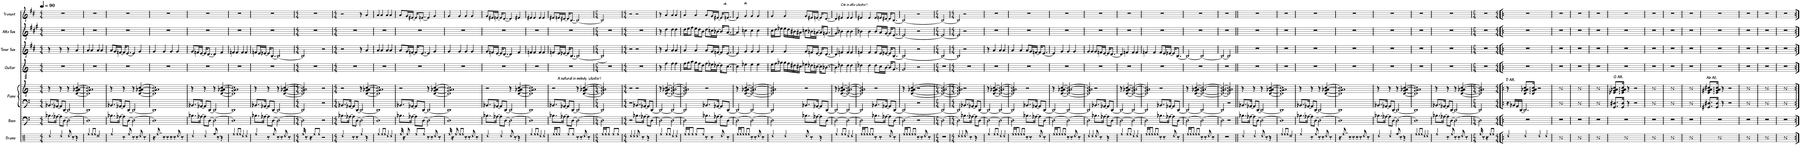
**kern	**kern	**kern	**kern	**kern	**kern	**kern	**kern
*part7	*part6	*part5	*part5	*part4	*part3	*part2	*part1
*staff8	*staff7	*staff6	*staff5	*staff4	*staff3	*staff2	*staff1
*I"Drums	*I"Bass	*I"Piano	*	*I"Guitar	*I"Tenor Sax	*I"Alto Sax	*I"Trumpet
*I'Drums	*I'Bass	*I'Piano	*	*I'Gtr.	*I'Tenor	*I'Alto	*I'Tpt.
*	*	*	*	*	*	*	*stria5
*clefX	*clefF4	*clefF4	*clefG2	*clefGv2	*clefG2	*clefG2	*clefG2
*	*Trd7c12	*	*	*	*Trd8c14	*Trd5c9	*Trd1c2
*k[]	*k[]	*k[]	*k[]	*k[]	*k[f#c#]	*k[f#c#g#]	*k[f#c#]
*M4/4	*M4/4	*M4/4	*M4/4	*M4/4	*M4/4	*M4/4	*M4/4
*MM90	*MM90	*MM90	*MM90	*MM90	*MM90	*MM90	*MM90
=1	=1	=1	=1	=1	=1	=1	=1
4Rdd/	8.B-X\L	8.BB-X/L	4r	1r	4r	1r	1r
.	[16A-X\Jk	[16AA-X/Jk	.	.	.	.	.
4Rdd/	8A-\L]	8AA-/L]	4r	.	4r	.	.
.	[8D\J	[8DD/J	.	.	.	.	.
8Rdd/	2D\_	2DD/_	4r	.	4r	.	.
8r	.	.	.	.	.	.	.
4r	.	.	[4d/ [4g/ [4a-X/ [4cc/	.	4a/	.	.
=2	=2	=2	=2	=2	=2	=2	=2
4Rff/	1D]	1DD]	1d] 1g] 1a-] 1cc]	1r	4a/	1r	1r
8Rff/L	.	.	.	.	4a/	.	.
8Rff/J	.	.	.	.	.	.	.
2Rdd/	.	.	.	.	4a/	.	.
.	.	.	.	.	4a/	.	.
=3	=3	=3	=3	=3	=3	=3	=3
4Rff/	8.B-X\L	8.BB-X/L	4r	1r	8a/L	1r	1r
.	.	.	.	.	16g/L	.	.
.	[16A-X\Jk	[16AA-X/Jk	.	.	[16fn/JJ	.	.
8r	8A-\L]	8AA-/L]	4r	.	16f/KL]	.	.
.	.	.	.	.	[8.e/J	.	.
8Rff/	[8D\J	[8DD/J	.	.	.	.	.
8r	2D\_	2DD/_	4r	.	4e/]	.	.
8r	.	.	.	.	.	.	.
8Rdd/	.	.	[4d/ [4g/ [4a-X/ [4cc/	.	4g/	.	.
8r	.	.	.	.	.	.	.
=4	=4	=4	=4	=4	=4	=4	=4
16r	1D]	1DD]	1d] 1g] 1a-] 1cc]	1r	4g/	1r	1r
8.Rff/	.	.	.	.	.	.	.
8r	.	.	.	.	4g/	.	.
8r	.	.	.	.	.	.	.
8r	.	.	.	.	4g/	.	.
8r	.	.	.	.	.	.	.
8Rdd/	.	.	.	.	4g/	.	.
8r	.	.	.	.	.	.	.
=5	=5	=5	=5	=5	=5	=5	=5
4Rdd/	8.B-X\L	8.BB-X/L	4r	1r	8g/L	1r	1r
.	.	.	.	.	16fn/L	.	.
.	[16A-X\Jk	[16AA-X/Jk	.	.	[16e/JJ	.	.
4Rdd/	8A-\L]	8AA-/L]	4r	.	16e/KL]	.	.
.	.	.	.	.	[8.d/J	.	.
.	[8D\J	[8DD/J	.	.	.	.	.
!LO:N:head=diamond	!	!	!	!	!	!	!
8Rff/	2D\_	2DD/_	4r	.	4d/]	.	.
8r	.	.	.	.	.	.	.
4r	.	.	[4d/ [4g/ [4a-X/ [4cc/	.	4f/	.	.
=6	=6	=6	=6	=6	=6	=6	=6
4Rff/	1D]	1DD]	1d] 1g] 1a-] 1cc]	1r	4fn/	1r	1r
8Rff/L	.	.	.	.	4f/	.	.
8Rff/J	.	.	.	.	.	.	.
4Rdd/	.	.	.	.	4f/	.	.
4Rdd/	.	.	.	.	4f/	.	.
=7	=7	=7	=7	=7	=7	=7	=7
4Rff/	8.B-X\L	8.BB-X/L	4r	1r	8fn/L	1r	1r
.	.	.	.	.	16e/L	.	.
.	[16A-X\Jk	[16AA-X/Jk	.	.	[16e-X/JJ	.	.
8r	8A-\L]	8AA-/L]	4r	.	16e-/KL]	.	.
.	.	.	.	.	[8.B/J	.	.
8Rff/	[8D\J	[8DD/J	.	.	.	.	.
8r	2D\_	2DD/_	4r	.	2B/_	.	.
8r	.	.	.	.	.	.	.
8Rdd/	.	.	[4d/ [4g/ [4a-X/ [4cc/	.	.	.	.
8r	.	.	.	.	.	.	.
=8	=8	=8	=8	=8	=8	=8	=8
*M4/4	*M4/4	*M4/4	*M4/4	*M4/4	*M4/4	*M4/4	*M4/4
16Rff/	2D\]	2DD/]	2d/] 2g/] 2a-/] 2cc/]	1r	2B/]	1r	1r
8r	.	.	.	.	.	.	.
16r	.	.	.	.	.	.	.
8Rff/L	.	.	.	.	.	.	.
8Rff/J	.	.	.	.	.	.	.
2r	2r	2r	2r	.	2r	.	.
=9	=9	=9	=9	=9	=9	=9	=9
*M4/4	*M4/4	*M4/4	*M4/4	*M4/4	*M4/4	*M4/4	*M4/4
4Rdd/	8.B-X\L	8.BB-X/L	2r	1r	2r	1r	2r
.	[16A-X\Jk	[16AA-X/Jk	.	.	.	.	.
8r	8A-\L]	8AA-/L]	.	.	.	.	.
8r	[8D\J	[8DD/J	.	.	.	.	.
4Rff/	2D\_	2DD/_	4r	.	4r	.	4r
4r	.	.	[4d/ [4g/ [4a-X/ [4cc/	.	4a/	.	4a/
=10	=10	=10	=10	=10	=10	=10	=10
4Rff/	1D]	1DD]	1d] 1g] 1a-] 1cc]	1r	4a/	1r	4a/
8Rff/L	.	.	.	.	4a/	.	4a/
8Rff/J	.	.	.	.	.	.	.
4Rdd/	.	.	.	.	4a/	.	4a/
4Rdd/	.	.	.	.	4a/	.	4a/
=11	=11	=11	=11	=11	=11	=11	=11
16Rff/	8.B-X\L	8.BB-X/L	2r	1r	8a/L	1r	8a/L
16r	.	.	.	.	.	.	.
8Rff/	.	.	.	.	16g/L	.	16g/L
.	[16A-X\Jk	[16AA-X/Jk	.	.	[16fn/JJ	.	[16e#X/JJ
8Rff/L	8A-\L]	8AA-/L]	.	.	16f/KL]	.	16e#/KL]
.	.	.	.	.	[8.e/J	.	[8.en/J
8Rff/J	[8D\J	[8DD/J	.	.	.	.	.
8r	2D\_	2DD/_	4r	.	4e/]	.	4e/]
8r	.	.	.	.	.	.	.
8Rdd/	.	.	[4d/ [4g/ [4a-X/ [4cc/	.	4g/	.	4g/
8r	.	.	.	.	.	.	.
=12	=12	=12	=12	=12	=12	=12	=12
16Rff/	1D]	1DD]	1d] 1g] 1a-] 1cc]	1r	4g/	1r	4g/
16r	.	.	.	.	.	.	.
8Rff/	.	.	.	.	.	.	.
8Rff/L	.	.	.	.	4g/	.	4g/
8Rff/J	.	.	.	.	.	.	.
8r	.	.	.	.	4g/	.	4g/
8r	.	.	.	.	.	.	.
8Rdd/	.	.	.	.	4g/	.	4g/
8r	.	.	.	.	.	.	.
=13	=13	=13	=13	=13	=13	=13	=13
4Rdd/	8.B-X\L	8.BB-X/L	2r	1r	8g/L	1r	8g/L
.	.	.	.	.	16fn/L	.	16e#X/L
.	[16A-X\Jk	[16AA-X/Jk	.	.	[16e/JJ	.	[16en/JJ
4Rdd/	8A-\L]	8AA-/L]	.	.	16e/KL]	.	16e/KL]
.	.	.	.	.	[8.d/J	.	[8.d/J
.	[8D\J	[8DD/J	.	.	.	.	.
8Rdd/	2D\_	2DD/_	4r	.	4d/]	.	4d/]
8r	.	.	.	.	.	.	.
4r	.	.	[4d/ [4g/ [4a-X/ [4cc/	.	4f/	.	4e#X/
=14	=14	=14	=14	=14	=14	=14	=14
4Rff/	1D]	1DD]	1d] 1g] 1a-] 1cc]	1r	4fn/	1r	4e#X/
8Rff/L	.	.	.	.	4f/	.	4e#/
8Rff/J	.	.	.	.	.	.	.
4Rdd/	.	.	.	.	4f/	.	4e#/
4Rdd/	.	.	.	.	4f/	.	4e#/
=15	=15	=15	=15	=15	=15	=15	=15
16Rff/LL	8.B-X\L	8.BB-X/L	2r	1r	8fn/L	1r	8e#X/L
16Rff/J	.	.	.	.	.	.	.
8Rff/J	.	.	.	.	16e/L	.	16en/L
.	[16A-X\Jk	[16AA-X/Jk	.	.	[16e-X/JJ	.	[16d#X/JJ
8Rff/L	8A-\L]	8AA-/L]	.	.	16e-/KL]	.	16d#/KL]
.	.	.	.	.	[8.B/J	.	[8.B/J
8Rff/J	[8D\J	[8DD/J	.	.	.	.	.
8r	2D\_	2DD/_	4r	.	2B/_	.	2B/_
8r	.	.	.	.	.	.	.
!	!	!	!LO:TX:a:t=A natural in melody  (cluster)	!	!	!	!
8Rdd/	.	.	[4d/ [4g/ [4a-X/ [4cc/	.	.	.	.
8r	.	.	.	.	.	.	.
=16	=16	=16	=16	=16	=16	=16	=16
*M2/4	*M2/4	*M2/4	*M2/4	*M2/4	*M2/4	*M2/4	*M2/4
16Rff/LL	2D\]	2DD/]	2d/] 2g/] 2a-/] 2cc/]	2r	2B/]	2r	2B/]
16Rff/J	.	.	.	.	.	.	.
8Rff/J	.	.	.	.	.	.	.
8Rff/L	.	.	.	.	.	.	.
8Rff/J	.	.	.	.	.	.	.
=17	=17	=17	=17	=17	=17	=17	=17
*M4/4	*M4/4	*M4/4	*M4/4	*M4/4	*M4/4	*M4/4	*M4/4
4Rdd/	2r	2r	2r	1r	2r	1r	2r
4Rdd/	.	.	.	.	.	.	.
8Rdd/	8.B-X\L	8.BB-X/L	2r	.	2r	.	2r
8r	.	.	.	.	.	.	.
.	[16A-X\Jk	[16AA-X/Jk	.	.	.	.	.
4r	8A-\L]	8AA-/L]	.	.	.	.	.
.	[8D\J	[8DD/J	.	.	.	.	.
=18	=18	=18	=18	=18	=18	=18	=18
4Rff/	2D\_	2DD/_	4r	4r	4r	4r	4r
8Rff/L	.	.	[4d/ [4g/ [4a-X/ [4cc/	4f\	4a/	4dd\	4a/
8Rff/J	.	.	.	.	.	.	.
4Rdd/	2D\_	2DD/_	2d/_ 2g/_ 2a-/_ 2cc/_	4f\	4a/	4dd\	4a/
4Rdd/	.	.	.	4f\	4a/	4dd\	4a/
=19	=19	=19	=19	=19	=19	=19	=19
16Rff/LL	2D\]	2DD/]	2d/] 2g/] 2a-/] 2cc/]	16f\LL	4a/	16dd\LL	4a/
16Rff/J	.	.	.	16g\J	.	16ee\J	.
8Rff/J	.	.	.	8a\J	.	8ff#\J	.
8Rff/L	.	.	.	16g\LL	4a/	16ee\LL	4a/
.	.	.	.	16f\J	.	16dd\J	.
8Rff/J	.	.	.	8d\J	.	8b\J	.
8r	8.B-X\L	8.BB-X/L	2r	8f\L	8a/L	8dd\L	8a/L
8r	.	.	.	16e-X\L	16g/L	16ccn\L	16g/L
.	[16A-X\Jk	[16AA-X/Jk	.	[16d-X\JJ	[16fn/JJ	[16b-X\JJ	[16e#X/JJ
8Rdd/	8A-\L]	8AA-/L]	.	16d-\KL]	16f/KL]	16b-/KL]	16e#/KL]
!	!	!	!	!	!	!	!LO:TX:a:t=ok
.	.	.	.	[8.c\J	[8.e/J	[8.a/J	[8.en/J
8r	[8D\J	[8DD/J	.	.	.	.	.
=20	=20	=20	=20	=20	=20	=20	=20
16Rff/LL	2D\_	2DD/_	4r	4c\]	4e/]	4a/]	4e/]
16Rff/J	.	.	.	.	.	.	.
8Rff/J	.	.	.	.	.	.	.
!	!	!	!	!	!	!	!LO:TX:a:t=ok
8Rff/L	.	.	[4d/ [4g/ [4a-X/ [4cc/	4e-X\	4g/	4ccn\	4g/
8Rff/J	.	.	.	.	.	.	.
8r	2D\_	2DD/_	2d/_ 2g/_ 2a-/_ 2cc/_	4e-\	4g/	4cc\	4g/
8r	.	.	.	.	.	.	.
8Rdd/	.	.	.	4e-\	4g/	4cc\	4g/
8r	.	.	.	.	.	.	.
=21	=21	=21	=21	=21	=21	=21	=21
4Rdd/	2D\]	2DD/]	2d/] 2g/] 2a-/] 2cc/]	16e\LL	4g/	16cc#\LL	4g/
.	.	.	.	16f\J	.	16dd\J	.
.	.	.	.	8g-X\J	.	8ee-X\J	.
4Rdd/	.	.	.	16g-\LL	4g/	16ee-\LL	4g/
.	.	.	.	16f\	.	16dd\	.
.	.	.	.	16d#X\	.	16b#X\	.
.	.	.	.	16c#X\JJ	.	16a#X\JJ	.
8Rdd/	8.B-X\L	8.BB-X/L	2r	8e-X\L	8g/L	8ccn\L	8g/L
8r	.	.	.	16d-X\L	16fn/L	16b-X\L	16e#X/L
.	[16A-X\Jk	[16AA-X/Jk	.	[16cn\JJ	[16e/JJ	[16an\JJ	[16en/JJ
4r	8A-\L]	8AA-/L]	.	16c\KL]	16e/KL]	16a/KL]	16e/KL]
.	.	.	.	[8.B-X\J	[8.d/J	[8.gn/J	[8.d/J
.	[8D\J	[8DD/J	.	.	.	.	.
=22	=22	=22	=22	=22	=22	=22	=22
4Rff/	2D\_	2DD/_	4r	4B-\]	4d/]	4g/]	4d/]
!	!	!	!	!	!	!	!LO:TX:a:t=C# in alto (cluster)
8Rff/L	.	.	[4d/ [4g/ [4a-X/ [4cc/	4d-X\	4fn/	4b-X\	4e#X/
8Rff/J	.	.	.	.	.	.	.
4Rdd/	2D\_	2DD/_	2d/_ 2g/_ 2a-/_ 2cc/_	4d-\	4f/	4b-\	4e#/
4Rdd/	.	.	.	4d-\	4f/	4b-\	4e#/
=23	=23	=23	=23	=23	=23	=23	=23
16Rff/LL	2D\]	2DD/]	2d/] 2g/] 2a-/] 2cc/]	4d-X\	4fn/	4b-X\	4e#X/
16Rff/J	.	.	.	.	.	.	.
8Rff/J	.	.	.	.	.	.	.
8Rff/L	.	.	.	4d-\	4f/	4b-\	4e#/
8Rff/J	.	.	.	.	.	.	.
8r	8.B-X\L	8.BB-X/L	2r	8d-\L	8f/L	8b-/L	8e#/L
8r	.	.	.	16c\L	16e/L	16a/L	16en/L
.	[16A-X\Jk	[16AA-X/Jk	.	[16B\JJ	[16e-X/JJ	[16g#/JJ	[16d#X/JJ
8Rdd/	8A-\L]	8AA-/L]	.	16B/KL]	16e-/KL]	16g#/KL]	16d#/KL]
.	.	.	.	[8.G/J	[8.B/J	[8.e/J	[8.B/J
8r	[8D\J	[8DD/J	.	.	.	.	.
=24	=24	=24	=24	=24	=24	=24	=24
16Rff/LL	2D\_	2DD/_	4r	2G/]	2B/_	2e/_	2B/_
16Rff/J	.	.	.	.	.	.	.
8Rff/J	.	.	.	.	.	.	.
8Rff/L	.	.	[4d/ [4g/ [4a-X/ [4cc/	.	.	.	.
8Rff/J	.	.	.	.	.	.	.
8r	2r	2r	2r	2r	2r	2r	2r
8r	.	.	.	.	.	.	.
8Rdd/	.	.	.	.	.	.	.
8r	.	.	.	.	.	.	.
=25	=25	=25	=25	=25	=25	=25	=25
*M2/4	*M2/4	*M2/4	*M2/4	*M2/4	*M2/4	*M2/4	*M2/4
2r	2D\_	2DD/_	2d/_ 2g/_ 2a-/_ 2cc/_	2r	2B/_	2e/_	2B/_
=26	=26	=26	=26	=26	=26	=26	=26
*M4/4	*M4/4	*M4/4	*M4/4	*M4/4	*M4/4	*M4/4	*M4/4
4Rdd/	2D\]	2DD/]	2d/] 2g/] 2a-/] 2cc/]	1r	2B/]	2e/]	2B/]
4Rdd/	.	.	.	.	.	.	.
8Rdd/	8.B-X\L	8.BB-X/L	2r	.	2r	2r	2r
8r	.	.	.	.	.	.	.
.	[16A-X\Jk	[16AA-X/Jk	.	.	.	.	.
4r	8A-\L]	8AA-/L]	.	.	.	.	.
.	[8D\J	[8DD/J	.	.	.	.	.
=27	=27	=27	=27	=27	=27	=27	=27
4Rff/	2D\_	2DD/_	4r	1r	4r	1r	1r
8Rff/L	.	.	[4d/ [4g/ [4a-X/ [4cc/	.	4a/	.	.
8Rff/J	.	.	.	.	.	.	.
4Rdd/	2D\_	2DD/_	2d/_ 2g/_ 2a-/_ 2cc/_	.	4a/	.	.
4Rdd/	.	.	.	.	4a/	.	.
=28	=28	=28	=28	=28	=28	=28	=28
16Rff/LL	2D\]	2DD/]	2d/] 2g/] 2a-/] 2cc/]	1r	4a/	1r	1r
16Rff/J	.	.	.	.	.	.	.
8Rff/J	.	.	.	.	.	.	.
8Rff/L	.	.	.	.	4a/	.	.
8Rff/J	.	.	.	.	.	.	.
8r	8.B-X\L	8.BB-X/L	2r	.	8a/L	.	.
8r	.	.	.	.	16g/L	.	.
.	[16A-X\Jk	[16AA-X/Jk	.	.	[16fn/JJ	.	.
8Rdd/	8A-\L]	8AA-/L]	.	.	16f/KL]	.	.
.	.	.	.	.	[8.e/J	.	.
8r	[8D\J	[8DD/J	.	.	.	.	.
=29	=29	=29	=29	=29	=29	=29	=29
16Rff/LL	2D\_	2DD/_	4r	1r	4e/]	1r	1r
16Rff/J	.	.	.	.	.	.	.
8Rff/J	.	.	.	.	.	.	.
8Rff/L	.	.	[4d/ [4g/ [4a-X/ [4cc/	.	4g/	.	.
8Rff/J	.	.	.	.	.	.	.
8r	2D\_	2DD/_	2d/_ 2g/_ 2a-/_ 2cc/_	.	4g/	.	.
8r	.	.	.	.	.	.	.
8Rdd/	.	.	.	.	4g/	.	.
8r	.	.	.	.	.	.	.
=30	=30	=30	=30	=30	=30	=30	=30
4Rdd/	2D\]	2DD/]	2d/] 2g/] 2a-/] 2cc/]	1r	4g/	1r	1r
4Rdd/	.	.	.	.	4g/	.	.
8Rdd/	8.B-X\L	8.BB-X/L	2r	.	8g/L	.	.
8r	.	.	.	.	16fn/L	.	.
.	[16A-X\Jk	[16AA-X/Jk	.	.	[16e/JJ	.	.
4r	8A-\L]	8AA-/L]	.	.	16e/KL]	.	.
.	.	.	.	.	[8.d/J	.	.
.	[8D\J	[8DD/J	.	.	.	.	.
=31	=31	=31	=31	=31	=31	=31	=31
4Rff/	2D\_	2DD/_	4r	1r	4d/]	1r	1r
8Rff/L	.	.	[4d/ [4g/ [4a-X/ [4cc/	.	4fn/	.	.
8Rff/J	.	.	.	.	.	.	.
4Rdd/	2D\_	2DD/_	2d/_ 2g/_ 2a-/_ 2cc/_	.	4f/	.	.
4Rdd/	.	.	.	.	4f/	.	.
=32	=32	=32	=32	=32	=32	=32	=32
16Rff/LL	2D\]	2DD/]	2d/] 2g/] 2a-/] 2cc/]	1r	4fn/	1r	1r
16Rff/J	.	.	.	.	.	.	.
8Rff/J	.	.	.	.	.	.	.
8Rff/L	.	.	.	.	4f/	.	.
8Rff/J	.	.	.	.	.	.	.
8r	8.B-X\L	8.BB-X/L	2r	.	8f/L	.	.
8r	.	.	.	.	16e/L	.	.
.	[16A-X\Jk	[16AA-X/Jk	.	.	[16e-X/JJ	.	.
8Rdd/	8A-\L]	8AA-/L]	.	.	16e-/KL]	.	.
.	.	.	.	.	[8.B/J	.	.
8r	[8D\J	[8DD/J	.	.	.	.	.
=33	=33	=33	=33	=33	=33	=33	=33
16Rff/LL	2D\_	2DD/_	4r	1r	2B/_	1r	1r
16Rff/J	.	.	.	.	.	.	.
8Rff/J	.	.	.	.	.	.	.
8Rff/L	.	.	[4d/ [4g/ [4a-X/ [4cc/	.	.	.	.
8Rff/J	.	.	.	.	.	.	.
8r	2D\_	2DD/_	2d/_ 2g/_ 2a-/_ 2cc/_	.	2B/_	.	.
8r	.	.	.	.	.	.	.
8Rdd/	.	.	.	.	.	.	.
8r	.	.	.	.	.	.	.
=34	=34	=34	=34	=34	=34	=34	=34
1r	2D\]	2DD/]	2d/_ 2g/_ 2a-/_ 2cc/_	1r	2B/_	1r	1r
.	2r	2r	2d/] 2g/] 2a-/] 2cc/]	.	2B/]	.	.
=35||	=35||	=35||	=35||	=35||	=35||	=35||	=35||
4Rdd/	8.B-X\L	8.BB-X/L	4r	1r	1r	1r	1r
.	[16A-X\Jk	[16AA-X/Jk	.	.	.	.	.
4Rdd/	8A-\L]	8AA-/L]	4r	.	.	.	.
.	[8D\J	[8DD/J	.	.	.	.	.
8Rdd/	2D\_	2DD/_	4r	.	.	.	.
8r	.	.	.	.	.	.	.
4r	.	.	[4d/ [4g/ [4a-X/ [4cc/	.	.	.	.
=36	=36	=36	=36	=36	=36	=36	=36
4Rff/	1D]	1DD]	1d] 1g] 1a-] 1cc]	1r	1r	1r	1r
8Rff/L	.	.	.	.	.	.	.
8Rff/J	.	.	.	.	.	.	.
2Rdd/	.	.	.	.	.	.	.
=37	=37	=37	=37	=37	=37	=37	=37
4Rff/	8.B-X\L	8.BB-X/L	4r	1r	1r	1r	1r
.	[16A-X\Jk	[16AA-X/Jk	.	.	.	.	.
8r	8A-\L]	8AA-/L]	4r	.	.	.	.
8Rff/	[8D\J	[8DD/J	.	.	.	.	.
8r	2D\_	2DD/_	4r	.	.	.	.
8r	.	.	.	.	.	.	.
8Rdd/	.	.	[4d/ [4g/ [4a-X/ [4cc/	.	.	.	.
8r	.	.	.	.	.	.	.
=38	=38	=38	=38	=38	=38	=38	=38
16r	1D]	1DD]	1d] 1g] 1a-] 1cc]	1r	1r	1r	1r
8.Rff/	.	.	.	.	.	.	.
8r	.	.	.	.	.	.	.
8r	.	.	.	.	.	.	.
8r	.	.	.	.	.	.	.
8r	.	.	.	.	.	.	.
8Rdd/	.	.	.	.	.	.	.
8r	.	.	.	.	.	.	.
=39	=39	=39	=39	=39	=39	=39	=39
4Rdd/	8.B-X\L	8.BB-X/L	4r	1r	1r	1r	1r
.	[16A-X\Jk	[16AA-X/Jk	.	.	.	.	.
4Rdd/	8A-\L]	8AA-/L]	4r	.	.	.	.
.	[8D\J	[8DD/J	.	.	.	.	.
!LO:N:head=diamond	!	!	!	!	!	!	!
8Rff/	2D\_	2DD/_	4r	.	.	.	.
8r	.	.	.	.	.	.	.
4r	.	.	[4d/ [4g/ [4a-X/ [4cc/	.	.	.	.
=40	=40	=40	=40	=40	=40	=40	=40
4Rff/	1D]	1DD]	1d] 1g] 1a-] 1cc]	1r	1r	1r	1r
8Rff/L	.	.	.	.	.	.	.
8Rff/J	.	.	.	.	.	.	.
4Rdd/	.	.	.	.	.	.	.
4Rdd/	.	.	.	.	.	.	.
=41	=41	=41	=41	=41	=41	=41	=41
4Rff/	8.B-X\L	8.BB-X/L	4r	1r	1r	1r	1r
.	[16A-X\Jk	[16AA-X/Jk	.	.	.	.	.
8r	8A-\L]	8AA-/L]	4r	.	.	.	.
8Rff/	[8D\J	[8DD/J	.	.	.	.	.
8r	2D\_	2DD/_	4r	.	.	.	.
8r	.	.	.	.	.	.	.
8Rdd/	.	.	[4d/ [4g/ [4a-X/ [4cc/	.	.	.	.
8r	.	.	.	.	.	.	.
=42	=42	=42	=42	=42	=42	=42	=42
*M2/4	*M2/4	*M2/4	*M2/4	*M2/4	*M2/4	*M2/4	*M2/4
16Rff/	2D\]	2DD/]	2d/] 2g/] 2a-/] 2cc/]	2r	2r	2r	2r
8r	.	.	.	.	.	.	.
16r	.	.	.	.	.	.	.
8Rff/L	.	.	.	.	.	.	.
8Rff/J	.	.	.	.	.	.	.
=43!|:	=43!|:	=43!|:	=43!|:	=43!|:	=43!|:	=43!|:	=43!|:
*M4/4	*M4/4	*M4/4	*M4/4	*M4/4	*M4/4	*M4/4	*M4/4
!	!	!	!LO:TX:a:t=D Alt.	!	!	!	!
4Rdd/	1r	16r	4r	1r	1r	1r	1r
.	.	16BB-X/LL	.	.	.	.	.
.	.	16AA/	.	.	.	.	.
.	.	[16DD/JJ	.	.	.	.	.
4Rdd/	.	2.DD/]	8.d/ 8.g/ 8.a-X/ 8.cc/L	.	.	.	.
.	.	.	16d/ 16g/ 16a-/ 16cc/Jk	.	.	.	.
4Rdd/	.	.	2r	.	.	.	.
4Rdd/	.	.	.	.	.	.	.
=44	=44	=44	=44	=44	=44	=44	=44
!	!	!	!LO:TX:a:t=D Alt.	!	!	!	!
4Rdd/	1r	16r	4r	1r	1r	1r	1r
.	.	16BB-X/LL	.	.	.	.	.
.	.	16AA/	.	.	.	.	.
.	.	[16DD/JJ	.	.	.	.	.
4Rdd/	.	2.DD/]	8.d/ 8.g/ 8.a-X/ 8.cc/L	.	.	.	.
.	.	.	16d/ 16g/ 16a-/ 16cc/Jk	.	.	.	.
4Rdd/	.	.	2r	.	.	.	.
4Rdd/	.	.	.	.	.	.	.
=45	=45	=45	=45	=45	=45	=45	=45
!	!	!	!LO:TX:a:t=D Alt.	!	!	!	!
4Rdd/	1r	16r	4r	1r	1r	1r	1r
.	.	16BB-X/LL	.	.	.	.	.
.	.	16AA/	.	.	.	.	.
.	.	[16DD/JJ	.	.	.	.	.
4Rdd/	.	2.DD/]	8.d/ 8.g/ 8.a-X/ 8.cc/L	.	.	.	.
.	.	.	16d/ 16g/ 16a-/ 16cc/Jk	.	.	.	.
4Rdd/	.	.	2r	.	.	.	.
4Rdd/	.	.	.	.	.	.	.
=46	=46	=46	=46	=46	=46	=46	=46
!	!	!	!LO:TX:a:t=D Alt.	!	!	!	!
4Rdd/	1r	16r	4r	1r	1r	1r	1r
.	.	16BB-X/LL	.	.	.	.	.
.	.	16AA/	.	.	.	.	.
.	.	[16DD/JJ	.	.	.	.	.
4Rdd/	.	2.DD/]	8.d/ 8.g/ 8.a-X/ 8.cc/L	.	.	.	.
.	.	.	16d/ 16g/ 16a-/ 16cc/Jk	.	.	.	.
4Rdd/	.	.	2r	.	.	.	.
4Rdd/	.	.	.	.	.	.	.
=47	=47	=47	=47	=47	=47	=47	=47
!	!	!	!LO:TX:a:t=G Alt.	!	!	!	!
4Rdd/	1r	8.GG/ 8.D#X/L	8.e-X/ 8.g/ 8.a-X/ 8.cc/L	1r	1r	1r	1r
.	.	16GG/ 16D#/Jk	16e-/ 16g/ 16a-/ 16cc/Jk	.	.	.	.
4Rdd/	.	4r	4r	.	.	.	.
4Rdd/	.	2r	2r	.	.	.	.
4Rdd/	.	.	.	.	.	.	.
=48	=48	=48	=48	=48	=48	=48	=48
!	!	!	!LO:TX:a:t=G Alt.	!	!	!	!
4Rdd/	1r	8.GG/ 8.D#X/L	8.e-X/ 8.g/ 8.a-X/ 8.cc/L	1r	1r	1r	1r
.	.	16GG/ 16D#/Jk	16e-/ 16g/ 16a-/ 16cc/Jk	.	.	.	.
4Rdd/	.	4r	4r	.	.	.	.
4Rdd/	.	2r	2r	.	.	.	.
4Rdd/	.	.	.	.	.	.	.
=49	=49	=49	=49	=49	=49	=49	=49
!	!	!	!LO:TX:a:t=G Alt.	!	!	!	!
4Rdd/	1r	8.GG/ 8.D#X/L	8.e-X/ 8.g/ 8.a-X/ 8.cc/L	1r	1r	1r	1r
.	.	16GG/ 16D#/Jk	16e-/ 16g/ 16a-/ 16cc/Jk	.	.	.	.
4Rdd/	.	4r	4r	.	.	.	.
4Rdd/	.	2r	2r	.	.	.	.
4Rdd/	.	.	.	.	.	.	.
=50	=50	=50	=50	=50	=50	=50	=50
!	!	!	!LO:TX:a:t=G Alt.	!	!	!	!
4Rdd/	1r	8.GG/ 8.D#X/L	8.e-X/ 8.g/ 8.a-X/ 8.cc/L	1r	1r	1r	1r
.	.	16GG/ 16D#/Jk	16e-/ 16g/ 16a-/ 16cc/Jk	.	.	.	.
4Rdd/	.	4r	4r	.	.	.	.
4Rdd/	.	2r	2r	.	.	.	.
4Rdd/	.	.	.	.	.	.	.
=51	=51	=51	=51	=51	=51	=51	=51
!	!	!	!LO:TX:a:t=Ab At.	!	!	!	!
4Rdd/	1r	8.GG#X/ 8.D#X/L	8.e/ 8.g#X/ 8.a/ 8.cc#X/L	1r	1r	1r	1r
.	.	16GG#/ 16D#/Jk	16e/ 16g#/ 16a/ 16cc#/Jk	.	.	.	.
4Rdd/	.	4r	4r	.	.	.	.
4Rdd/	.	2r	2r	.	.	.	.
4Rdd/	.	.	.	.	.	.	.
=52	=52	=52	=52	=52	=52	=52	=52
!	!	!	!LO:TX:a:t=Ab At.	!	!	!	!
4Rdd/	1r	8.GG#X/ 8.D#X/L	8.e/ 8.g#X/ 8.a/ 8.cc#X/L	1r	1r	1r	1r
.	.	16GG#/ 16D#/Jk	16e/ 16g#/ 16a/ 16cc#/Jk	.	.	.	.
4Rdd/	.	4r	4r	.	.	.	.
4Rdd/	.	2r	2r	.	.	.	.
4Rdd/	.	.	.	.	.	.	.
=53	=53	=53	=53	=53	=53	=53	=53
!	!	!	!LO:TX:a:t=Ab At.	!	!	!	!
4Rdd/	1r	8.GG#X/ 8.D#X/L	8.e/ 8.g#X/ 8.a/ 8.cc#X/L	1r	1r	1r	1r
.	.	16GG#/ 16D#/Jk	16e/ 16g#/ 16a/ 16cc#/Jk	.	.	.	.
4Rdd/	.	4r	4r	.	.	.	.
4Rdd/	.	2r	2r	.	.	.	.
4Rdd/	.	.	.	.	.	.	.
=54	=54	=54	=54	=54	=54	=54	=54
!	!	!	!LO:TX:a:t=Ab At.	!	!	!	!
4Rdd/	1r	8.GG#X/ 8.D#X/L	8.e/ 8.g#X/ 8.a/ 8.cc#X/L	1r	1r	1r	1r
.	.	16GG#/ 16D#/Jk	16e/ 16g#/ 16a/ 16cc#/Jk	.	.	.	.
4Rdd/	.	4r	4r	.	.	.	.
4Rdd/	.	2r	2r	.	.	.	.
4Rdd/	.	.	.	.	.	.	.
=:|!	=:|!	=:|!	=:|!	=:|!	=:|!	=:|!	=:|!
*-	*-	*-	*-	*-	*-	*-	*-
